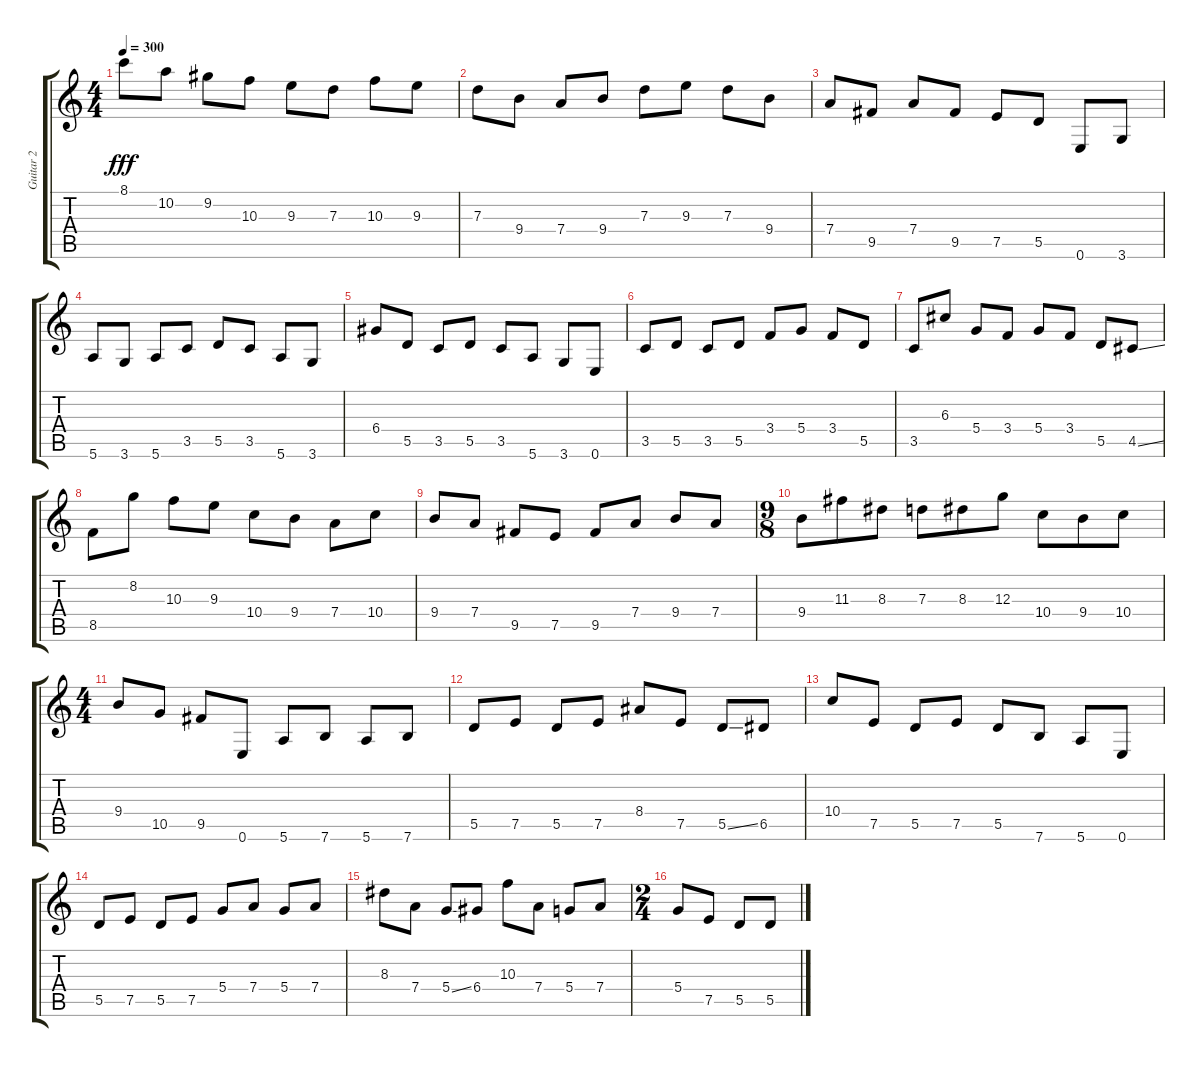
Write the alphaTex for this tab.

\track ("Guitar 2" "Guitar 2") {instrument distortionguitar}
\staff {score tabs}
\tuning (E4 B3 G3 D3 A2 E2) {hide}
\ts (4 4)
\tempo 300
\clef g2
\ks c
8.1.8{dy fff instrument distortionguitar} 10.2.8 9.2.8 10.3.8 9.3.8 7.3.8 10.3.8 9.3.8 |
7.3.8 9.4.8 7.4.8 9.4.8 7.3.8 9.3.8 7.3.8 9.4.8 |
7.4.8 9.5.8 7.4.8 9.5.8 7.5.8 5.5.8 0.6.8 3.6.8 |
5.6.8 3.6.8 5.6.8 3.5.8 5.5.8 3.5.8 5.6.8 3.6.8 |
6.4.8 5.5.8 3.5.8 5.5.8 3.5.8 5.6.8 3.6.8 0.6.8 |
3.5.8 5.5.8 3.5.8 5.5.8 3.4.8 5.4.8 3.4.8 5.5.8 |
3.5.8 6.3.8 5.4.8 3.4.8 5.4.8 3.4.8 5.5.8 4.5{ss}.8 |
8.5.8 8.2.8 10.3.8 9.3.8 10.4.8 9.4.8 7.4.8 10.4.8 |
9.4.8 7.4.8 9.5.8 7.5.8 9.5.8 7.4.8 9.4.8 7.4.8 |
\ts (9 8)
9.4.8 11.3.8 8.3.8 7.3.8 8.3.8 12.3.8 10.4.8 9.4.8 10.4.8 |
\ts (4 4)
9.4.8 10.5.8 9.5.8 0.6.8 5.6.8 7.6.8 5.6.8 7.6.8 |
5.5.8 7.5.8 5.5.8 7.5.8 8.4.8 7.5.8 5.5{ss}.8 6.5.8 |
10.4.8 7.5.8 5.5.8 7.5.8 5.5.8 7.6.8 5.6.8 0.6.8 |
5.5.8 7.5.8 5.5.8 7.5.8 5.4.8 7.4.8 5.4.8 7.4.8 |
8.3.8 7.4.8 5.4{ss}.8 6.4.8 10.3.8 7.4.8 5.4.8 7.4.8 |
\ts (2 4)
5.4.8 7.5.8 5.5.8 5.5.8
